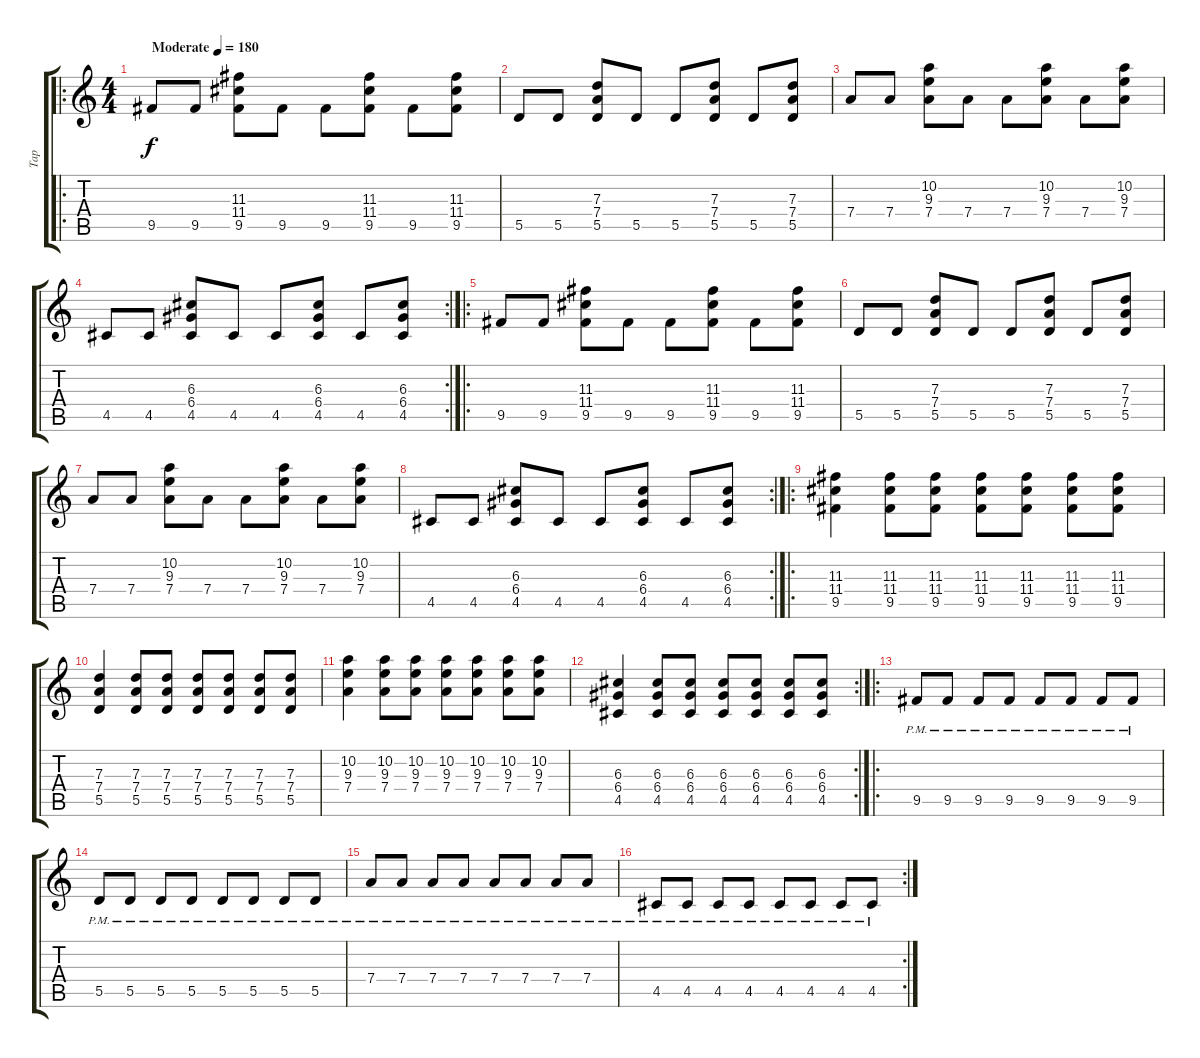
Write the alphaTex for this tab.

\track ("Tap" "Tap") {instrument overdrivenguitar}
\staff {score tabs}
\tuning (E4 B3 G3 D3 A2 E2) {hide}
\ro
\ts (4 4)
\tempo (180 "Moderate")
\clef g2
\ks c
9.5.8{dy f instrument overdrivenguitar} 9.5.8 (11.3 11.4 9.5).8 9.5.8 9.5.8 (11.3 11.4 9.5).8 9.5.8 (11.3 11.4 9.5).8 |
5.5.8 5.5.8 (7.3 7.4 5.5).8 5.5.8 5.5.8 (7.3 7.4 5.5).8 5.5.8 (7.3 7.4 5.5).8 |
7.4.8 7.4.8 (10.2 9.3 7.4).8 7.4.8 7.4.8 (10.2 9.3 7.4).8 7.4.8 (10.2 9.3 7.4).8 |
\rc 2
4.5.8 4.5.8 (6.3 6.4 4.5).8 4.5.8 4.5.8 (6.3 6.4 4.5).8 4.5.8 (6.3 6.4 4.5).8 |
\ro
9.5.8 9.5.8 (11.3 11.4 9.5).8 9.5.8 9.5.8 (11.3 11.4 9.5).8 9.5.8 (11.3 11.4 9.5).8 |
5.5.8 5.5.8 (7.3 7.4 5.5).8 5.5.8 5.5.8 (7.3 7.4 5.5).8 5.5.8 (7.3 7.4 5.5).8 |
7.4.8 7.4.8 (10.2 9.3 7.4).8 7.4.8 7.4.8 (10.2 9.3 7.4).8 7.4.8 (10.2 9.3 7.4).8 |
\rc 2
4.5.8 4.5.8 (6.3 6.4 4.5).8 4.5.8 4.5.8 (6.3 6.4 4.5).8 4.5.8 (6.3 6.4 4.5).8 |
\ro
(11.3 11.4 9.5).4 (11.3 11.4 9.5).8 (11.3 11.4 9.5).8 (11.3 11.4 9.5).8 (11.3 11.4 9.5).8 (11.3 11.4 9.5).8 (11.3 11.4 9.5).8 |
(7.3 7.4 5.5).4 (7.3 7.4 5.5).8 (7.3 7.4 5.5).8 (7.3 7.4 5.5).8 (7.3 7.4 5.5).8 (7.3 7.4 5.5).8 (7.3 7.4 5.5).8 |
(10.2 9.3 7.4).4 (10.2 9.3 7.4).8 (10.2 9.3 7.4).8 (10.2 9.3 7.4).8 (10.2 9.3 7.4).8 (10.2 9.3 7.4).8 (10.2 9.3 7.4).8 |
\rc 2
(6.3 6.4 4.5).4 (6.3 6.4 4.5).8 (6.3 6.4 4.5).8 (6.3 6.4 4.5).8 (6.3 6.4 4.5).8 (6.3 6.4 4.5).8 (6.3 6.4 4.5).8 |
\ro
9.5{pm}.8 9.5{pm}.8 9.5{pm}.8 9.5{pm}.8 9.5{pm}.8 9.5{pm}.8 9.5{pm}.8 9.5{pm}.8 |
5.5{pm}.8 5.5{pm}.8 5.5{pm}.8 5.5{pm}.8 5.5{pm}.8 5.5{pm}.8 5.5{pm}.8 5.5{pm}.8 |
7.4{pm}.8 7.4{pm}.8 7.4{pm}.8 7.4{pm}.8 7.4{pm}.8 7.4{pm}.8 7.4{pm}.8 7.4{pm}.8 |
\rc 2
4.5{pm}.8 4.5{pm}.8 4.5{pm}.8 4.5{pm}.8 4.5{pm}.8 4.5{pm}.8 4.5{pm}.8 4.5{pm}.8
